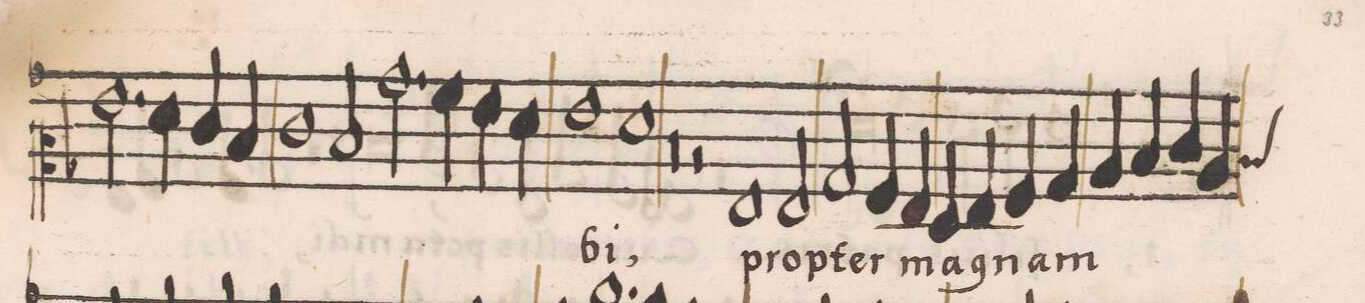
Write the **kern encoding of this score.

**kern	**text
*I"CANTVS	*
*clefC2	*
*k[b-]	*
*M2/1	*
2.g\	.
4f\	.
4e/	.
4d/	.
=29-	=29-
1e\	.
2d/	.
2.b-\	.
=30-	=30-
4a\	.
4g\	.
4f\	.
1g\	-bi,
=31-	=31-
1f\	.
0r	.
=32-	=32-
2r	.
1G/	prop-
=33-	=33-
2G/	-ter
2B-/	.
4A/	.
4G/	.
=34-	=34-
4F/	ma-
4G/	.
4A/	-gnam
4B-/	.
4c/	.
4d/	.
4e/	.
*custos:d	*
4c/	.
=35-	=35-
*-	*-
